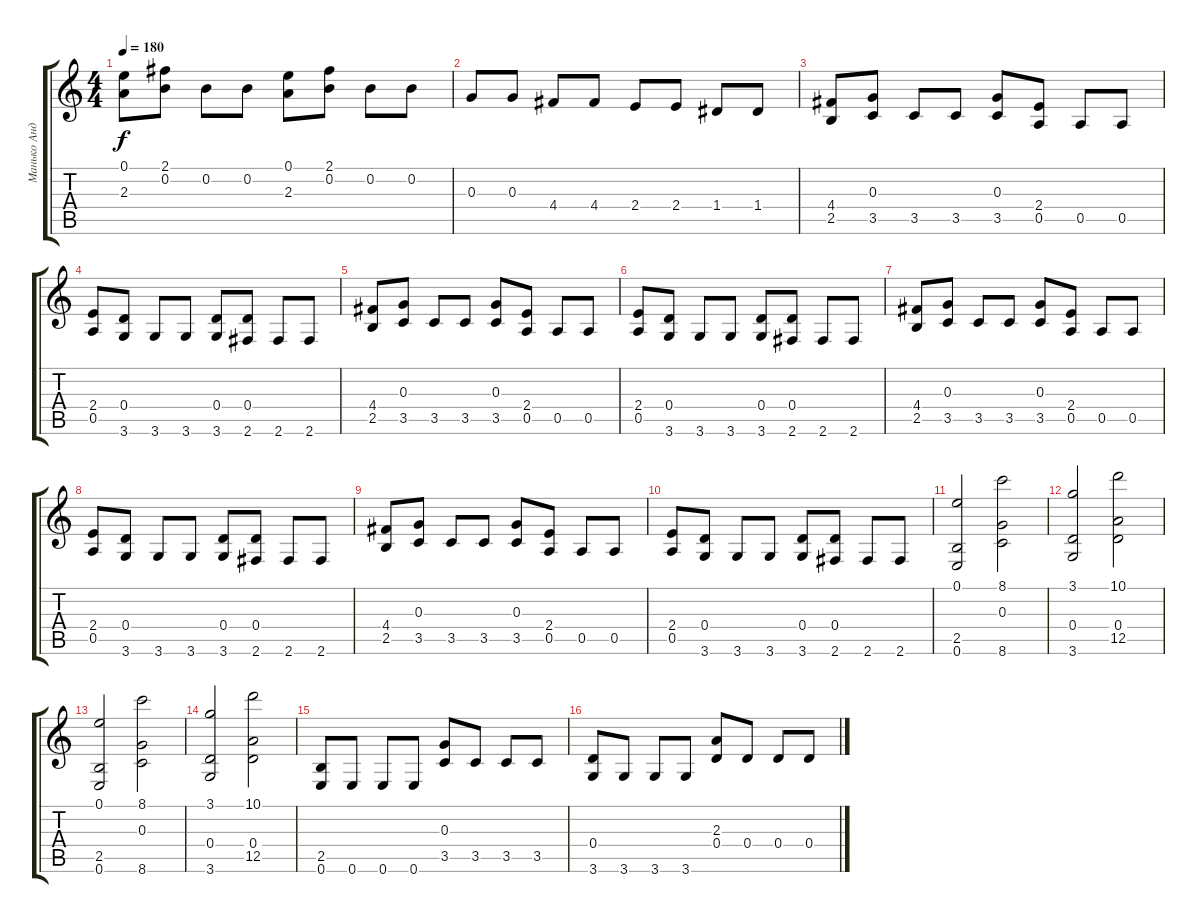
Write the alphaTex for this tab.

\track ("Манько Андрей" "Манько Анд") {instrument distortionguitar}
\staff {score tabs}
\tuning (E4 B3 G3 D3 A2 E2) {hide}
\ts (4 4)
\tempo 180
\clef g2
\ks c
(0.1 2.3).8{dy f} (2.1 0.2).8 0.2.8 0.2.8 (0.1 2.3).8 (2.1 0.2).8 0.2.8 0.2.8 |
0.3.8 0.3.8 4.4.8 4.4.8 2.4.8 2.4.8 1.4.8 1.4.8 |
(4.4 2.5).8 (0.3 3.5).8 3.5.8 3.5.8 (0.3 3.5).8 (2.4 0.5).8 0.5.8 0.5.8 |
(2.4 0.5).8 (0.4 3.6).8 3.6.8 3.6.8 (0.4 3.6).8 (0.4 2.6).8 2.6.8 2.6.8 |
(4.4 2.5).8 (0.3 3.5).8 3.5.8 3.5.8 (0.3 3.5).8 (2.4 0.5).8 0.5.8 0.5.8 |
(2.4 0.5).8 (0.4 3.6).8 3.6.8 3.6.8 (0.4 3.6).8 (0.4 2.6).8 2.6.8 2.6.8 |
(4.4 2.5).8 (0.3 3.5).8 3.5.8 3.5.8 (0.3 3.5).8 (2.4 0.5).8 0.5.8 0.5.8 |
(2.4 0.5).8 (0.4 3.6).8 3.6.8 3.6.8 (0.4 3.6).8 (0.4 2.6).8 2.6.8 2.6.8 |
(4.4 2.5).8 (0.3 3.5).8 3.5.8 3.5.8 (0.3 3.5).8 (2.4 0.5).8 0.5.8 0.5.8 |
(2.4 0.5).8 (0.4 3.6).8 3.6.8 3.6.8 (0.4 3.6).8 (0.4 2.6).8 2.6.8 2.6.8 |
(0.1 2.5 0.6).2 (8.1 0.3 8.6).2 |
(3.1 0.4 3.6).2 (10.1 0.4 12.5).2 |
(0.1 2.5 0.6).2 (8.1 0.3 8.6).2 |
(3.1 0.4 3.6).2 (10.1 0.4 12.5).2 |
(2.5 0.6).8 0.6.8 0.6.8 0.6.8 (0.3 3.5).8 3.5.8 3.5.8 3.5.8 |
(0.4 3.6).8 3.6.8 3.6.8 3.6.8 (2.3 0.4).8 0.4.8 0.4.8 0.4.8
